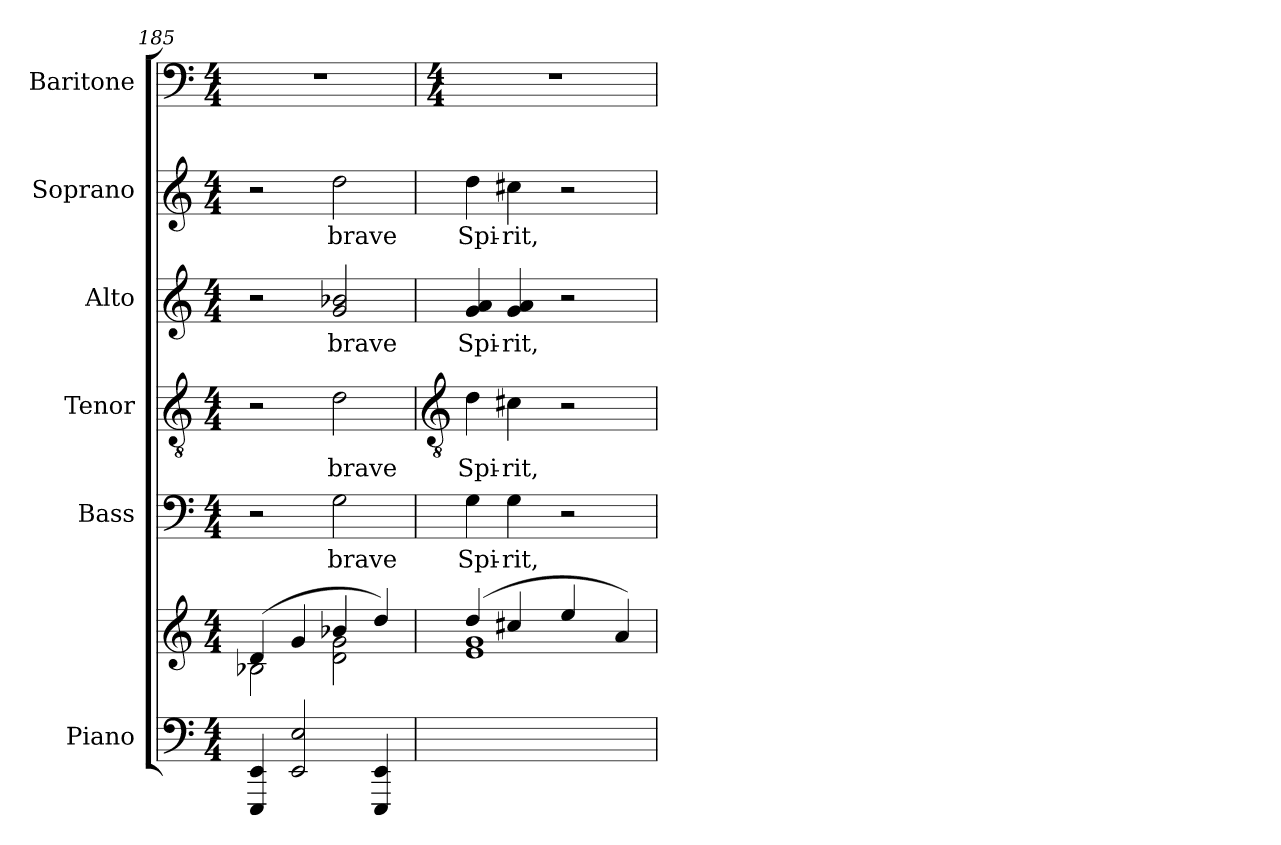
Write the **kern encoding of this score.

**kern	**kern	**kern	**text	**kern	**text	**kern	**text	**kern	**text	**kern
*part6	*part6	*part5	*part5	*part4	*part4	*part3	*part3	*part2	*part2	*part1
*staff7	*staff6	*staff5	*staff5	*staff4	*staff4	*staff3	*staff3	*staff2	*staff2	*staff1
*I"Piano	*	*I"Bass	*	*I"Tenor	*	*I"Alto	*	*I"Soprano	*	*I"Baritone
*	*	*I'B	*	*I'T	*	*I'A	*	*I'S	*	*
*clefF4	*clefG2	*clefF4	*	*clefGv2	*	*clefG2	*	*clefG2	*	*clefF4
*k[]	*k[]	*k[]	*	*k[]	*	*k[]	*	*k[]	*	*k[]
*C:	*C:	*C:	*	*C:	*	*C:	*	*C:	*	*C:
*M4/4	*M4/4	*M4/4	*	*M4/4	*	*M4/4	*	*M4/4	*	*M4/4
=185	=185	=185	=185	=185	=185	=185	=185	=185	=185	=185
*^	*^	*	*	*	*	*	*	*	*	*
4EEE 4EE	2ryy	(>4d	2B-X\	2r	.	2r	.	2r	.	2r	.	1r
2EE 2E	.	4g	.	.	.	.	.	.	.	.	.	.
!	!	!	!	!	!LO:LY:b	!	!LO:LY:b	!	!LO:LY:b	!	!LO:LY:b	!
.	2ryy	4b-X/	2d\ 2g\	2G	brave	2d	brave	2g 2b-X	brave	2dd	brave	.
4EEE 4EE	.	4dd/)	.	.	.	.	.	.	.	.	.	.
*v	*v	*	*	*	*	*	*	*	*	*	*	*
!!LO:LB:g=z
=186	=186	=186	=186	=186	=186	=186	=186	=186	=186	=186	=186
*	*	*	*	*	*clefGv2	*	*	*	*	*	*
*	*	*	*	*	*	*	*	*	*	*	*M4/4
!	!	!	!	!LO:LY:b	!	!LO:LY:b	!	!LO:LY:b	!	!LO:LY:b	!
4ryy	(>4dd/	1e\ 1g\	4G	Spi-	4d	Spi-	4g 4a	Spi-	4dd	Spi-	1r
!	!	!	!	!LO:LY:b	!	!LO:LY:b	!	!LO:LY:b	!	!LO:LY:b	!
8ryy	4cc#X/	.	4G	-rit,	4c#X	-rit,	4g 4a	-rit,	4cc#X	-rit,	.
8ryy	.	.	.	.	.	.	.	.	.	.	.
8ryy	4ee/	.	2r	.	2r	.	2r	.	2r	.	.
8ryy	.	.	.	.	.	.	.	.	.	.	.
4ryy	4a/)	.	.	.	.	.	.	.	.	.	.
*	*v	*v	*	*	*	*	*	*	*	*	*
=	=	=	=	=	=	=	=	=	=	=
*-	*-	*-	*-	*-	*-	*-	*-	*-	*-	*-
